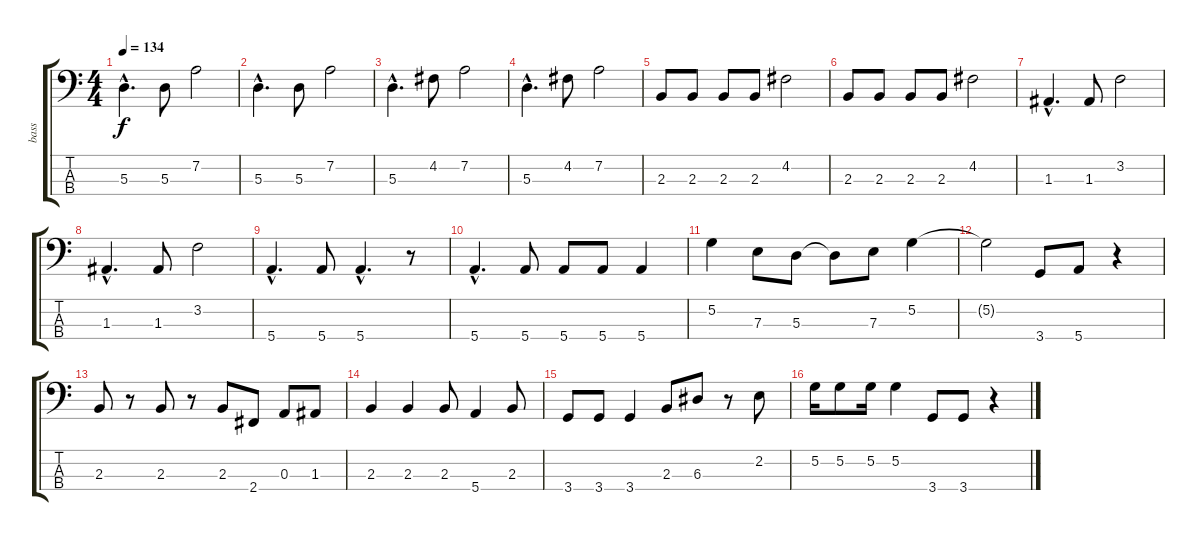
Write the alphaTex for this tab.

\track ("bass" "bass") {instrument electricbasspick}
\staff {score tabs}
\tuning (G2 D2 A1 E1) {hide}
\ts (4 4)
\tempo 134
\clef f4
\ks c
5.3{hac}.4{d dy f} 5.3.8 7.2.2 |
5.3{hac}.4{d} 5.3.8 7.2.2 |
5.3{hac}.4{d} 4.2.8 7.2.2 |
5.3{hac}.4{d} 4.2.8 7.2.2 |
2.3.8 2.3.8 2.3.8 2.3.8 4.2.2 |
2.3.8 2.3.8 2.3.8 2.3.8 4.2.2 |
1.3{hac}.4{d} 1.3.8 3.2.2 |
1.3{hac}.4{d} 1.3.8 3.2.2 |
5.4{hac}.4{d} 5.4.8 5.4{hac}.4{d} r.8 |
5.4{hac}.4{d} 5.4.8 5.4.8 5.4.8 5.4.4 |
5.2.4 7.3.8 5.3.8 5.3{t}.8 7.3.8 5.2.4 |
5.2{t}.2 3.4.8 5.4.8 r.4 |
2.3.8 r.8 2.3.8 r.8 2.3.8 2.4.8 0.3.8 1.3.8 |
2.3.4 2.3.4 2.3.8 5.4.4 2.3.8 |
3.4.8 3.4.8 3.4.4 2.3.8 6.3.8 r.8 2.2.8 |
5.2.16 5.2.8 5.2.16 5.2.4 3.4.8 3.4.8 r.4
